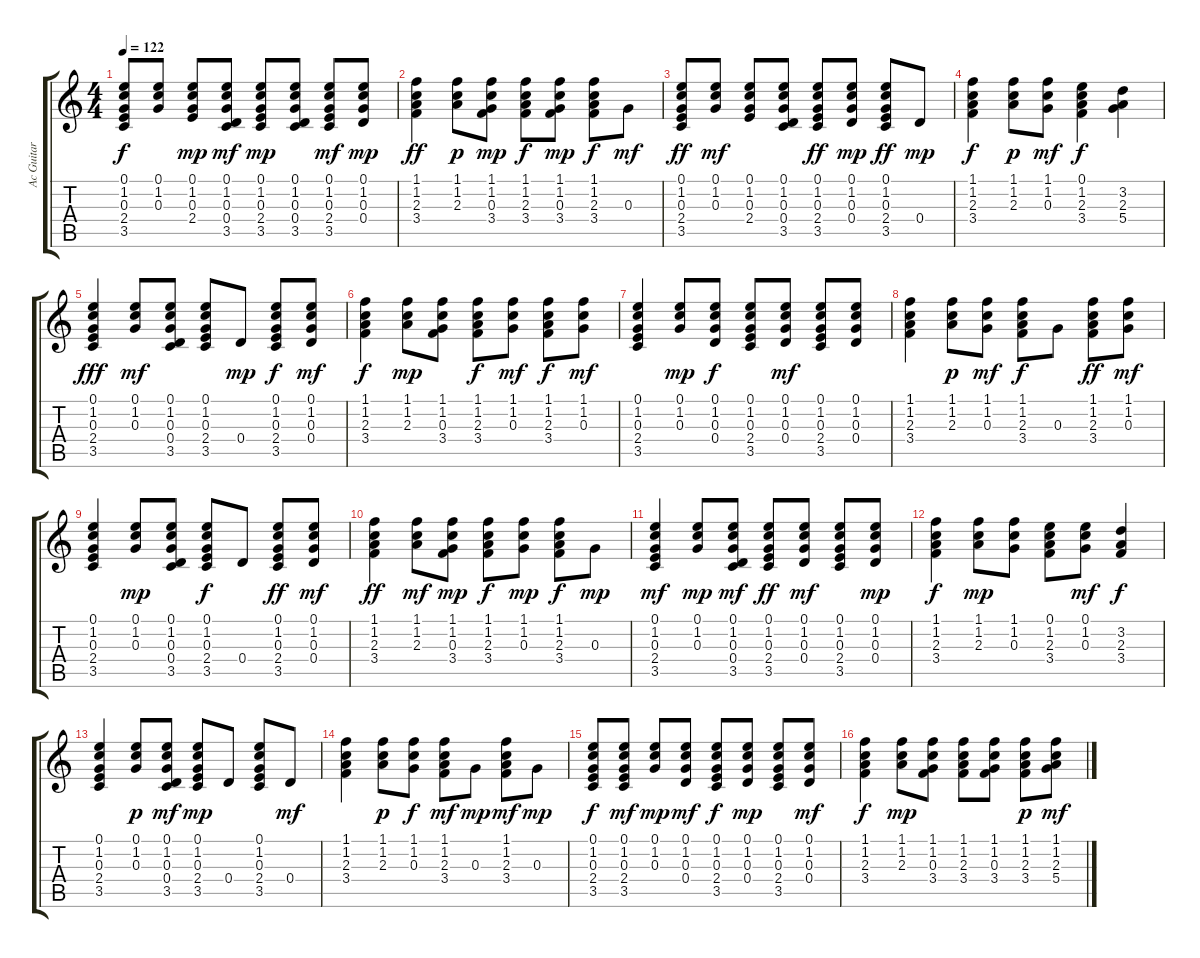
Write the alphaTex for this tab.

\track ("Ac Guitar 1" "Ac Guitar ") {instrument acousticguitarsteel}
\staff {score tabs}
\tuning (E4 B3 G3 D3 A2 E2) {hide}
\ts (4 4)
\tempo 122
\clef g2
\ks c
(0.1 1.2 0.3 2.4 3.5).8{dy f} (0.1 1.2 0.3).8 (0.1 1.2 0.3 2.4).8{dy mp} (0.1 1.2 0.3 0.4 3.5).8{dy mf} (0.1 1.2 0.3 2.4 3.5).8{dy mp} (0.1 1.2 0.3 0.4 3.5).8 (0.1 1.2 0.3 2.4 3.5).8{dy mf} (0.1 1.2 0.3 0.4).8{dy mp} |
(1.1 1.2 2.3 3.4).4{dy ff} (1.1 1.2 2.3).8{dy p} (1.1 1.2 0.3 3.4).8{dy mp} (1.1 1.2 2.3 3.4).8{dy f} (1.1 1.2 0.3 3.4).8{dy mp} (1.1 1.2 2.3 3.4).8{dy f} 0.3.8{dy mf} |
(0.1 1.2 0.3 2.4 3.5).8{dy ff} (0.1 1.2 0.3).8{dy mf} (0.1 1.2 0.3 2.4).8 (0.1 1.2 0.3 0.4 3.5).8 (0.1 1.2 0.3 2.4 3.5).8{dy ff} (0.1 1.2 0.3 0.4).8{dy mp} (0.1 1.2 0.3 2.4 3.5).8{dy ff} 0.4.8{dy mp} |
(1.1 1.2 2.3 3.4).4{dy f} (1.1 1.2 2.3).8{dy p} (1.1 1.2 0.3).8{dy mf} (0.1 1.2 2.3 3.4).4{dy f} (3.2 2.3 5.4).4 |
(0.1 1.2 0.3 2.4 3.5).4{dy fff} (0.1 1.2 0.3).8{dy mf} (0.1 1.2 0.3 0.4 3.5).8 (0.1 1.2 0.3 2.4 3.5).8 0.4.8{dy mp} (0.1 1.2 0.3 2.4 3.5).8{dy f} (0.1 1.2 0.3 0.4).8{dy mf} |
(1.1 1.2 2.3 3.4).4{dy f} (1.1 1.2 2.3).8{dy mp} (1.1 1.2 0.3 3.4).8 (1.1 1.2 2.3 3.4).8{dy f} (1.1 1.2 0.3).8{dy mf} (1.1 1.2 2.3 3.4).8{dy f} (1.1 1.2 0.3).8{dy mf} |
(0.1 1.2 0.3 2.4 3.5).4 (0.1 1.2 0.3).8{dy mp} (0.1 1.2 0.3 0.4).8{dy f} (0.1 1.2 0.3 2.4 3.5).8 (0.1 1.2 0.3 0.4).8{dy mf} (0.1 1.2 0.3 2.4 3.5).8 (0.1 1.2 0.3 0.4).8 |
(1.1 1.2 2.3 3.4).4 (1.1 1.2 2.3).8{dy p} (1.1 1.2 0.3).8{dy mf} (1.1 1.2 2.3 3.4).8{dy f} 0.3.8 (1.1 1.2 2.3 3.4).8{dy ff} (1.1 1.2 0.3).8{dy mf} |
(0.1 1.2 0.3 2.4 3.5).4 (0.1 1.2 0.3).8{dy mp} (0.1 1.2 0.3 0.4 3.5).8 (0.1 1.2 0.3 2.4 3.5).8{dy f} 0.4.8 (0.1 1.2 0.3 2.4 3.5).8{dy ff} (0.1 1.2 0.3 0.4).8{dy mf} |
(1.1 1.2 2.3 3.4).4{dy ff} (1.1 1.2 2.3).8{dy mf} (1.1 1.2 0.3 3.4).8{dy mp} (1.1 1.2 2.3 3.4).8{dy f} (1.1 1.2 0.3).8{dy mp} (1.1 1.2 2.3 3.4).8{dy f} 0.3.8{dy mp} |
(0.1 1.2 0.3 2.4 3.5).4{dy mf} (0.1 1.2 0.3).8{dy mp} (0.1 1.2 0.3 0.4 3.5).8{dy mf} (0.1 1.2 0.3 2.4 3.5).8{dy ff} (0.1 1.2 0.3 0.4).8{dy mf} (0.1 1.2 0.3 2.4 3.5).8 (0.1 1.2 0.3 0.4).8{dy mp} |
(1.1 1.2 2.3 3.4).4{dy f} (1.1 1.2 2.3).8{dy mp} (1.1 1.2 0.3).8 (0.1 1.2 2.3 3.4).8 (0.1 1.2 0.3).8{dy mf} (3.2 2.3 3.4).4{dy f} |
(0.1 1.2 0.3 2.4 3.5).4 (0.1 1.2 0.3).8{dy p} (0.1 1.2 0.3 0.4 3.5).8{dy mf} (0.1 1.2 0.3 2.4 3.5).8{dy mp} 0.4.8 (0.1 1.2 0.3 2.4 3.5).8 0.4.8{dy mf} |
(1.1 1.2 2.3 3.4).4 (1.1 1.2 2.3).8{dy p} (1.1 1.2 0.3).8{dy f} (1.1 1.2 2.3 3.4).8{dy mf} 0.3.8{dy mp} (1.1 1.2 2.3 3.4).8{dy mf} 0.3.8{dy mp} |
(0.1 1.2 0.3 2.4 3.5).8{dy f} (0.1 1.2 0.3 2.4 3.5).8{dy mf} (0.1 1.2 0.3).8{dy mp} (0.1 1.2 0.3 0.4).8{dy mf} (0.1 1.2 0.3 2.4 3.5).8{dy f} (0.1 1.2 0.3 0.4).8{dy mp} (0.1 1.2 0.3 2.4 3.5).8 (0.1 1.2 0.3 0.4).8{dy mf} |
(1.1 1.2 2.3 3.4).4{dy f} (1.1 1.2 2.3).8{dy mp} (1.1 1.2 0.3 3.4).8 (1.1 1.2 2.3 3.4).8 (1.1 1.2 0.3 3.4).8 (1.1 1.2 2.3 3.4).8{dy p} (1.1 1.2 2.3 5.4).8{dy mf}
